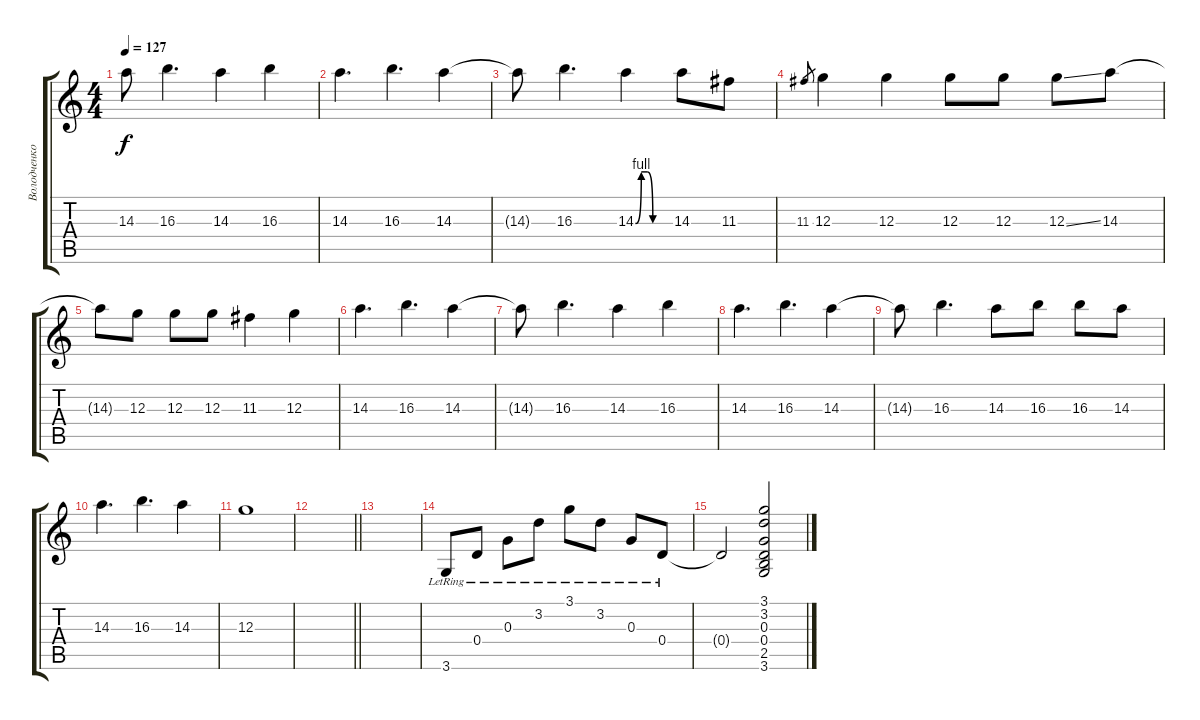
\track ("Володченко" "Володченко") {instrument acousticguitarsteel}
\staff {score tabs}
\tuning (E4 B3 G3 D3 A2 E2) {hide}
\ts (4 4)
\tempo 127
\clef g2
\ks c
14.3{t}.8{dy f} 16.3.4{d} 14.3.4 16.3.4 |
14.3.4{d} 16.3.4{d} 14.3.4 |
14.3{t}.8 16.3.4{d} 14.3{be (custom 0 0 10 4 20 4 30 0 60 0)}.4 14.3.8 11.3.8 |
11.3.8{gr} 12.3.4 12.3.4 12.3.8 12.3.8 12.3{ss}.8 14.3.8 |
14.3{t}.8 12.3.8 12.3.8 12.3.8 11.3.4 12.3.4 |
14.3.4{d} 16.3.4{d} 14.3.4 |
14.3{t}.8 16.3.4{d} 14.3.4 16.3.4 |
14.3.4{d} 16.3.4{d} 14.3.4 |
14.3{t}.8 16.3.4{d} 14.3.8 16.3.8 16.3.8 14.3.8 |
14.3.4{d} 16.3.4{d} 14.3.4 |
12.3.1 |
\barLineRight lightlight
|
|
3.6{lr}.8 0.4{lr}.8 0.3{lr}.8 3.2{lr}.8 3.1{lr}.8 3.2{lr}.8 0.3{lr}.8 0.4{lr}.8 |
0.4{t}.2 (3.1 3.2 0.3 0.4 2.5 3.6).2
